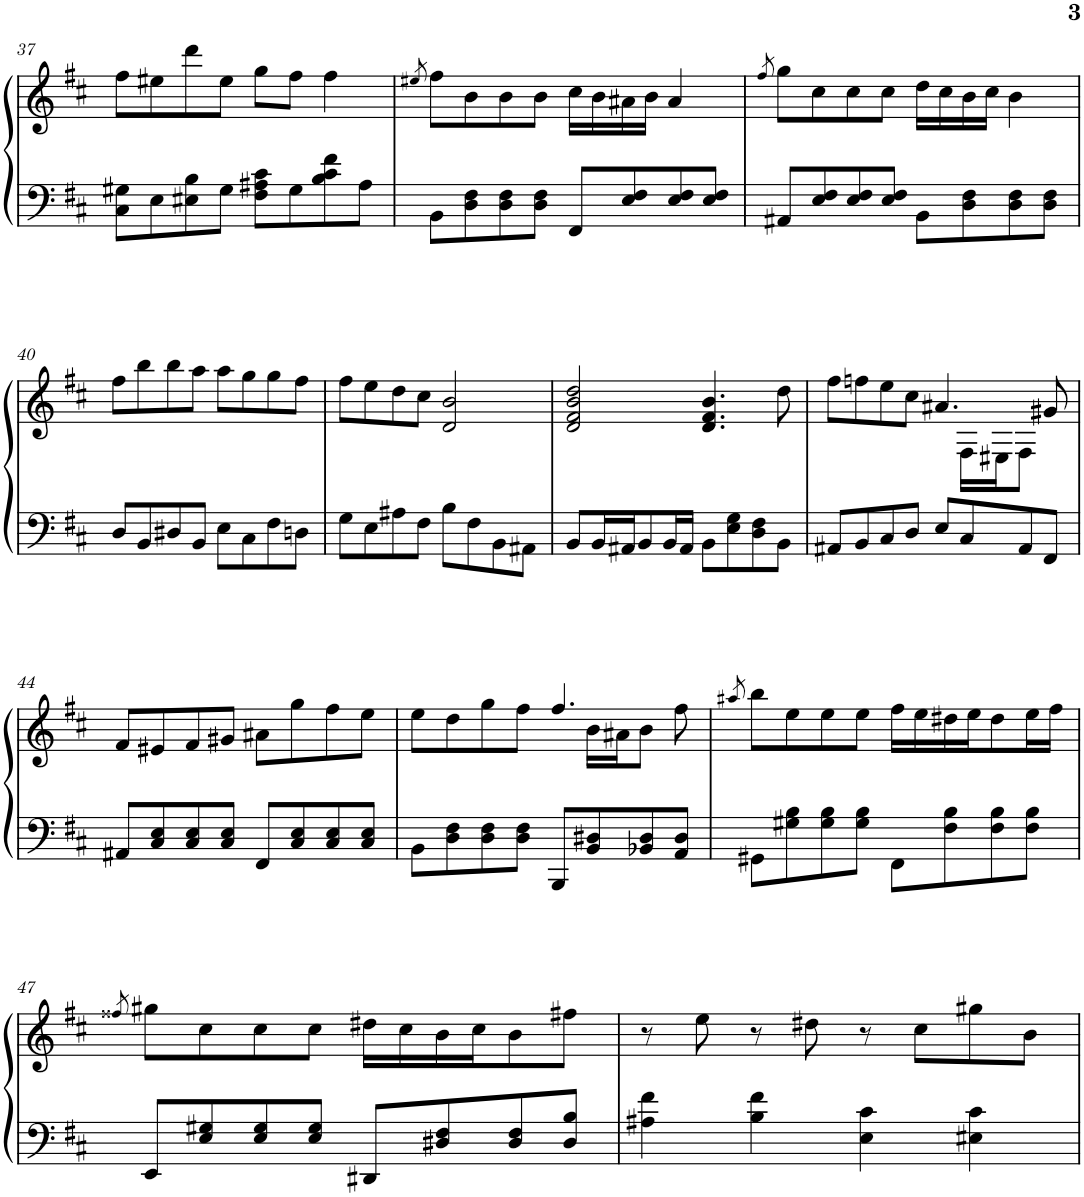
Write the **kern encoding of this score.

**kern	**kern
*part1	*part1
*staff2	*staff1
*I"Piano	*
*I'Pno.	*
!!LO:PB:g=z
*clefF4	*clefG2
*k[f#c#]	*k[f#c#]
*M2/2	*M2/2
=37	=37
8C#\ 8G#X\L	8ff#\L
8E\	8ee#X\
8E#X\ 8B\	8ddd\
8G#\J	8ee#\J
8F#\ 8A#X\ 8c#\L	8gg\L
8G#\	8ff#\J
8B\ 8c#\ 8f#\	4ff#\
8A#\J	.
=38	=38
.	8qee#X/
8BB\L	8ff#\L
8D\ 8F#\	8b\
8D\ 8F#\	8b\
8D\ 8F#\J	8b\J
8FF#/L	16cc#\LL
.	16b\
8E/ 8F#/	16a#X\
.	16b\JJ
8E/ 8F#/	4a#/
8E/ 8F#/J	.
=39	=39
.	8qff#/
8AA#X/L	8gg\L
8E/ 8F#/	8cc#\
8E/ 8F#/	8cc#\
8E/ 8F#/J	8cc#\J
8BB\L	16dd\LL
.	16cc#\
8D\ 8F#\	16b\
.	16cc#\JJ
8D\ 8F#\	4b\
8D\ 8F#\J	.
!!LO:LB:g=z
=40	=40
8D/L	8ff#\L
8BB/	8bb\
8D#X/	8bb\
8BB/J	8aa\J
8E\L	8aa\L
8C#\	8gg\
8F#\	8gg\
8Dn\J	8ff#\J
=41	=41
8G\L	8ff#\L
8E\	8ee\
8A#X\	8dd\
8F#\J	8cc#\J
8B\L	2d/ 2b/
8F#\	.
8BB\	.
8AA#X\J	.
=42	=42
8BB/L	2d/ 2f#/ 2b/ 2dd/
16BB/L	.
16AA#X/J	.
8BB/	.
16BB/L	.
16AA#/JJ	.
8BB\L	4.d/ 4.f#/ 4.b/
8E\ 8G\	.
8D\ 8F#\	.
8BB\J	8dd\
=43	=43
*	*^
8AA#X/L	8ff#\L	8ryy
*	*v	*v
8BB/	8ffn\
8C#/	8ee\
8D/J	8cc#\J
8E/L	4.a#X/
*	*^
8C#/	.	16F#\LL
.	.	16E#X\J
8AA#/	.	8F#\J
8FF#/J	8g#X/	8ryy
*	*v	*v
!!LO:LB:g=z
=44	=44
8AA#X/L	8f#/L
8C#/ 8E/	8e#X/
8C#/ 8E/	8f#/
8C#/ 8E/J	8g#X/J
8FF#/L	8a#X\L
8C#/ 8E/	8gg\
8C#/ 8E/	8ff#\
8C#/ 8E/J	8ee\J
=45	=45
*	*^
8BB\L	8ee\L	8ryy
*	*v	*v
8D\ 8F#\	8dd\
8D\ 8F#\	8gg\
8D\ 8F#\J	8ff#\J
8BBB/L	4.ff#/
*	*^
8BB/ 8D#X/	.	16b\LL
.	.	16a#X\J
8BB-X/ 8D#/	.	8b\J
8AA/ 8D#/J	8ff#\	8ryy
*	*v	*v
=46	=46
.	8qaa#X/
8GG#X\L	8bb\L
8G#X\ 8B\	8ee\
8G#\ 8B\	8ee\
8G#\ 8B\J	8ee\J
8FF#\L	16ff#\LL
.	16ee\
8F#\ 8B\	16dd#X\
.	16ee\J
8F#\ 8B\	8dd#\
8F#\ 8B\J	16ee\L
.	16ff#\JJ
!!LO:LB:g=z
=47	=47
.	8qff##X/
8EE/L	8gg#X\L
8E/ 8G#X/	8cc#\
8E/ 8G#/	8cc#\
8E/ 8G#/J	8cc#\J
8DD#X/L	16dd#X\LL
.	16cc#\
8D#X/ 8F#/	16b\
.	16cc#\J
8D#/ 8F#/	8b\
8D#/ 8B/J	8ff#X\J
=48	=48
4A#X\ 4f#\	8r
.	8ee\
4B\ 4f#\	8r
.	8dd#X\
4E\ 4c#\	8r
.	8cc#\L
4E#X\ 4c#\	8gg#X\
.	8b\J
=	=
*-	*-
